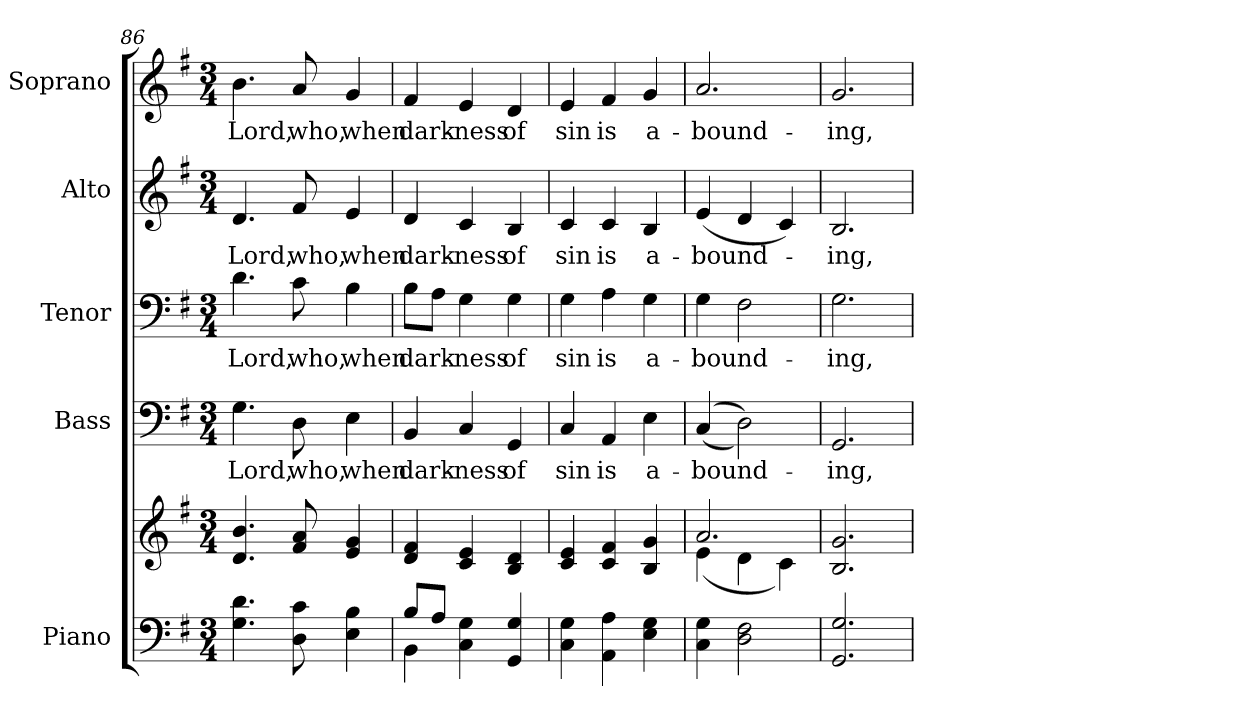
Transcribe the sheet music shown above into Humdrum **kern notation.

**kern	**kern	**kern	**text	**kern	**text	**kern	**text	**kern	**text
*part5	*part5	*part4	*part4	*part3	*part3	*part2	*part2	*part1	*part1
*staff6	*staff5	*staff4	*staff4	*staff3	*staff3	*staff2	*staff2	*staff1	*staff1
*I"Piano	*	*I"Bass	*	*I"Tenor	*	*I"Alto	*	*I"Soprano	*
*I'Pno.	*	*I'B.	*	*I'T.	*	*I'A.	*	*I'S.	*
*clefF4	*clefG2	*clefF4	*	*clefF4	*	*clefG2	*	*clefG2	*
*k[f#]	*k[f#]	*k[f#]	*	*k[f#]	*	*k[f#]	*	*k[f#]	*
*G:	*G:	*G:	*	*G:	*	*G:	*	*G:	*
*M3/4	*M3/4	*M3/4	*	*M3/4	*	*M3/4	*	*M3/4	*
=86	=86	=86	=86	=86	=86	=86	=86	=86	=86
!	!	!	!LO:LY:b:color=#000000	!	!	!	!	!	!
!	!	!	!	!	!LO:LY:b:color=#000000	!	!	!	!
!	!	!	!	!	!	!	!LO:LY:b:color=#000000	!	!
!	!	!	!	!	!	!	!	!	!LO:LY:b:color=#000000
4.Gi\ 4.di	4.di/ 4.bi	4.Gi\	Lord,	4.di\	Lord,	4.di/	Lord,	4.bi\	Lord,
!	!	!	!LO:LY:b:color=#000000	!	!	!	!	!	!
!	!	!	!	!	!LO:LY:b:color=#000000	!	!	!	!
!	!	!	!	!	!	!	!LO:LY:b:color=#000000	!	!
!	!	!	!	!	!	!	!	!	!LO:LY:b:color=#000000
8Di\ 8ci	8f#i/ 8ai	8Di\	who,	8ci\	who,	8f#i/	who,	8ai/	who,
!	!	!	!LO:LY:b:color=#000000	!	!	!	!	!	!
!	!	!	!	!	!LO:LY:b:color=#000000	!	!	!	!
!	!	!	!	!	!	!	!LO:LY:b:color=#000000	!	!
!	!	!	!	!	!	!	!	!	!LO:LY:b:color=#000000
4Ei\ 4Bi	4ei/ 4gi	4Ei\	when	4Bi\	when	4ei/	when	4gi/	when
=87	=87	=87	=87	=87	=87	=87	=87	=87	=87
*^	*	*	*	*	*	*	*	*	*
!	!	!	!	!LO:LY:b:color=#000000	!	!	!	!	!	!
!	!	!	!	!	!	!LO:LY:b:color=#000000	!	!	!	!
!	!	!	!	!	!	!	!	!LO:LY:b:color=#000000	!	!
!	!	!	!	!	!	!	!	!	!	!LO:LY:b:color=#000000
8Bi/L	4BBi\	4di/ 4f#i	4BBi/	dark-	8Bi\L	dark-	4di/	dark-	4f#i/	dark-
8Ai/J	.	.	.	.	8Ai\J	.	.	.	.	.
!	!	!	!	!LO:LY:b:color=#000000	!	!	!	!	!	!
!	!	!	!	!	!	!LO:LY:b:color=#000000	!	!	!	!
!	!	!	!	!	!	!	!	!LO:LY:b:color=#000000	!	!
!	!	!	!	!	!	!	!	!	!	!LO:LY:b:color=#000000
4Ci\ 4Gi	4ryy	4ci/ 4ei	4Ci/	-ness	4Gi\	-ness	4ci/	-ness	4ei/	-ness
!	!	!	!	!LO:LY:b:color=#000000	!	!	!	!	!	!
!	!	!	!	!	!	!LO:LY:b:color=#000000	!	!	!	!
!	!	!	!	!	!	!	!	!LO:LY:b:color=#000000	!	!
!	!	!	!	!	!	!	!	!	!	!LO:LY:b:color=#000000
4GGi/ 4Gi	4ryy	4Bi/ 4di	4GGi/	of	4Gi\	of	4Bi/	of	4di/	of
*v	*v	*	*	*	*	*	*	*	*	*
!!LO:PB:g=z
=88	=88	=88	=88	=88	=88	=88	=88	=88	=88
*^	*	*	*	*	*	*	*	*	*
!	!	!	!	!LO:LY:b:color=#000000	!	!	!	!	!	!
*v	*v	*	*	*	*	*	*	*	*	*
*^	*	*	*	*	*	*	*	*	*
!	!	!	!	!	!	!LO:LY:b:color=#000000	!	!	!	!
*v	*v	*	*	*	*	*	*	*	*	*
*^	*	*	*	*	*	*	*	*	*
!	!	!	!	!	!	!	!	!LO:LY:b:color=#000000	!	!
*v	*v	*	*	*	*	*	*	*	*	*
*^	*	*	*	*	*	*	*	*	*
!	!	!	!	!	!	!	!	!	!	!LO:LY:b:color=#000000
*v	*v	*	*	*	*	*	*	*	*	*
4Ci\ 4Gi	4ci/ 4ei	4Ci/	sin	4Gi\	sin	4ci/	sin	4ei/	sin
!	!	!	!LO:LY:b:color=#000000	!	!	!	!	!	!
!	!	!	!	!	!LO:LY:b:color=#000000	!	!	!	!
!	!	!	!	!	!	!	!LO:LY:b:color=#000000	!	!
!	!	!	!	!	!	!	!	!	!LO:LY:b:color=#000000
4AAi\ 4Ai	4ci/ 4f#i	4AAi/	is	4Ai\	is	4ci/	is	4f#i/	is
!	!	!	!LO:LY:b:color=#000000	!	!	!	!	!	!
!	!	!	!	!	!LO:LY:b:color=#000000	!	!	!	!
!	!	!	!	!	!	!	!LO:LY:b:color=#000000	!	!
!	!	!	!	!	!	!	!	!	!LO:LY:b:color=#000000
4Ei\ 4Gi	4Bi/ 4gi	4Ei\	a-	4Gi\	a-	4Bi/	a-	4gi/	a-
=89	=89	=89	=89	=89	=89	=89	=89	=89	=89
*	*^	*	*	*	*	*	*	*	*
!	!	!	!	!LO:LY:b:color=#000000	!	!	!	!	!	!
!	!	!	!	!	!	!LO:LY:b:color=#000000	!	!	!	!
!	!	!	!	!	!	!	!	!LO:LY:b:color=#000000	!	!
!	!	!	!	!	!	!	!	!	!	!LO:LY:b:color=#000000
4Ci\ 4Gi	2.ai/	(4ei\	((4Ci/	-bound-	4Gi\	-bound-	(4ei/	-bound-	2.ai/	-bound-
2Di\ 2F#i	.	4di\	2Di\))	.	2F#i\	.	4di/	.	.	.
.	.	4ci\)	.	.	.	.	4ci/)	.	.	.
*	*v	*v	*	*	*	*	*	*	*	*
=90	=90	=90	=90	=90	=90	=90	=90	=90	=90
*	*^	*	*	*	*	*	*	*	*
!	!	!	!	!LO:LY:b:color=#000000	!	!	!	!	!	!
*	*v	*v	*	*	*	*	*	*	*	*
*	*^	*	*	*	*	*	*	*	*
!	!	!	!	!	!	!LO:LY:b:color=#000000	!	!	!	!
*	*v	*v	*	*	*	*	*	*	*	*
*	*^	*	*	*	*	*	*	*	*
!	!	!	!	!	!	!	!	!LO:LY:b:color=#000000	!	!
*	*v	*v	*	*	*	*	*	*	*	*
*	*^	*	*	*	*	*	*	*	*
!	!	!	!	!	!	!	!	!	!	!LO:LY:b:color=#000000
*	*v	*v	*	*	*	*	*	*	*	*
2.GGi/ 2.Gi	2.Bi/ 2.gi	2.GGi/	-ing,	2.Gi\	-ing,	2.Bi/	-ing,	2.gi/	-ing,
=	=	=	=	=	=	=	=	=	=
*-	*-	*-	*-	*-	*-	*-	*-	*-	*-
